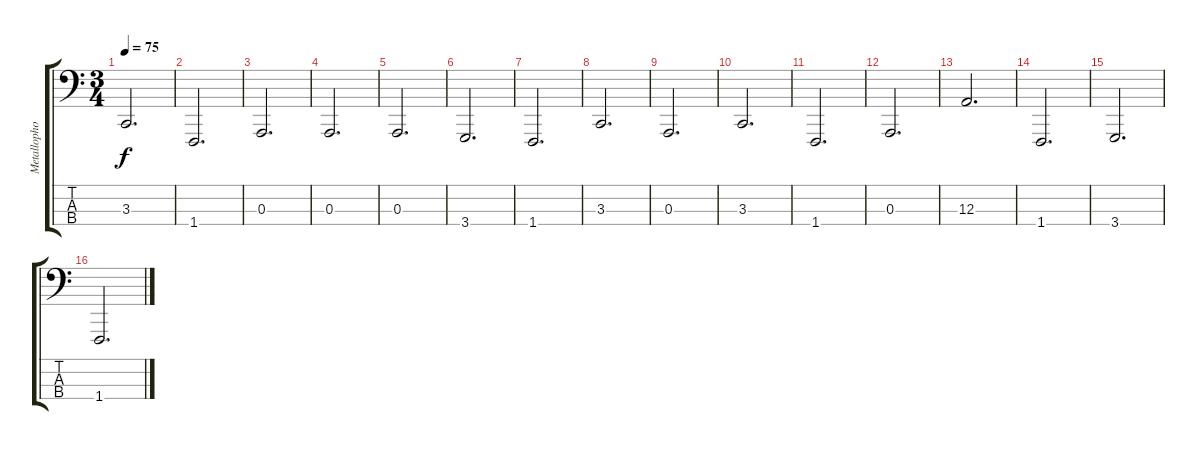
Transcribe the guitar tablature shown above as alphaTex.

\track ("Metallophon" "Metallopho") {instrument taikodrum}
\staff {score tabs}
\tuning (G2 D2 A1 E1) {hide}
\ts (3 4)
\tempo 75
\clef f4
\ks c
3.3.2{d dy f} |
1.4.2{d} |
0.3.2{d} |
0.3.2{d} |
0.3.2{d} |
3.4.2{d} |
1.4.2{d} |
3.3.2{d} |
0.3.2{d} |
3.3.2{d} |
1.4.2{d} |
0.3.2{d} |
12.3.2{d} |
1.4.2{d} |
3.4.2{d} |
1.4.2{d}
